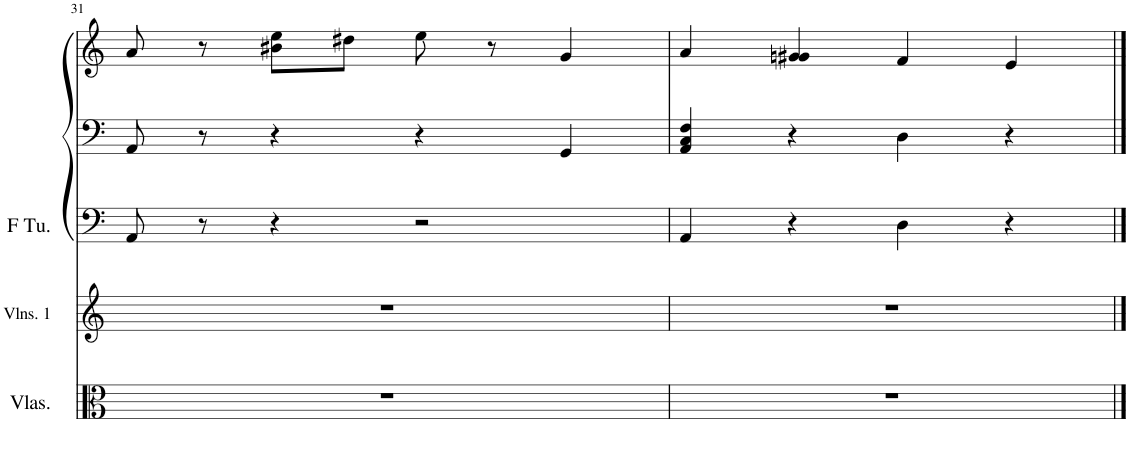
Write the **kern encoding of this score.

**kern	**kern	**kern	**kern	**kern
*part4	*part3	*part2	*part1	*part1
*staff5	*staff4	*staff3	*staff2	*staff1
*I"Violas	*I"Violins 1	*I"F Tuba	*I"Piano	*
*I'Vlas.	*I'Vlns. 1	*I'F Tu.	*I'Pno	*
!!LO:PB:g=z
*clefC3	*clefG2	*clefF4	*clefF4	*clefG2
*k[]	*k[]	*k[]	*k[]	*k[]
*M4/4	*M4/4	*M4/4	*M4/4	*M4/4
=31	=31	=31	=31	=31
1r	1r	8AA/	8AA/	8a/
.	.	8r	8r	8r
.	.	4r	4r	8b#X\ 8ee\L
.	.	.	.	8dd#X\J
.	.	2r	4r	8ee\
.	.	.	.	8r
.	.	.	4GG/	4g/
=32	=32	=32	=32	=32
1r	1r	4AA/	4AA/ 4C/ 4F/	4a/
.	.	4r	4r	4gn/ 4g#X/
.	.	4D\	4D\	4f/
.	.	4r	4r	4e/
==	==	==	==	==
*-	*-	*-	*-	*-
